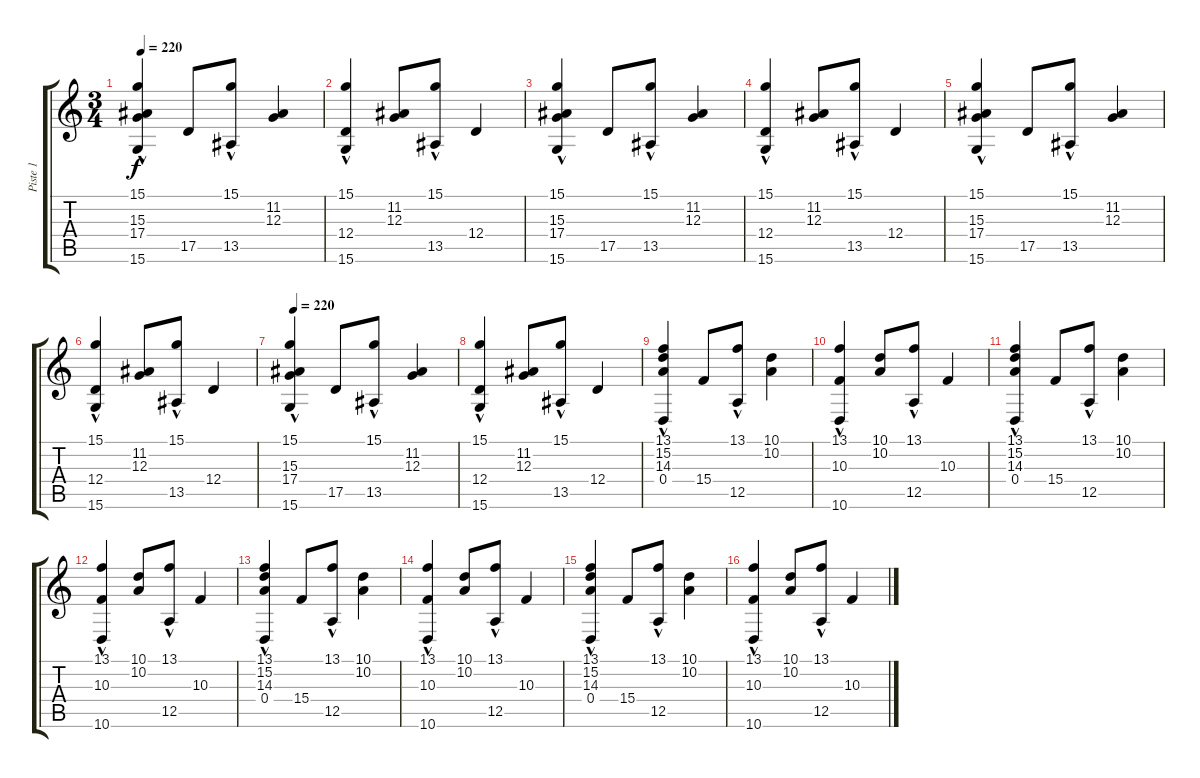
\track ("Piste 1" "Piste 1") {instrument harpsichord}
\staff {score tabs}
\tuning (E4 B3 G3 D3 A2 E2) {hide}
\ts (3 4)
\tempo 220
\clef g2
\ks c
(15.1{hac} 15.3 17.4 15.6{hac}).4{dy f} 17.5.8 (15.1{hac} 13.5{hac}).8 (11.2 12.3).4 |
(15.1{hac} 12.4 15.6{hac}).4 (11.2 12.3).8 (15.1{hac} 13.5{hac}).8 12.4.4 |
(15.1{hac} 15.3 17.4 15.6{hac}).4 17.5.8 (15.1{hac} 13.5{hac}).8 (11.2 12.3).4 |
(15.1{hac} 12.4 15.6{hac}).4 (11.2 12.3).8 (15.1{hac} 13.5{hac}).8 12.4.4 |
(15.1{hac} 15.3 17.4 15.6{hac}).4 17.5.8 (15.1{hac} 13.5{hac}).8 (11.2 12.3).4 |
(15.1{hac} 12.4 15.6{hac}).4 (11.2 12.3).8 (15.1{hac} 13.5{hac}).8 12.4.4 |
\tempo 220
(15.1{hac} 15.3 17.4 15.6{hac}).4 17.5.8 (15.1{hac} 13.5{hac}).8 (11.2 12.3).4 |
(15.1{hac} 12.4 15.6{hac}).4 (11.2 12.3).8 (15.1{hac} 13.5{hac}).8 12.4.4 |
(13.1{hac} 15.2 14.3 0.4{hac}).4 15.4.8 (13.1{hac} 12.5{hac}).8 (10.1 10.2).4 |
(13.1{hac} 10.3 10.6{hac}).4 (10.1 10.2).8 (13.1{hac} 12.5{hac}).8 10.3.4 |
(13.1{hac} 15.2 14.3 0.4{hac}).4 15.4.8 (13.1{hac} 12.5{hac}).8 (10.1 10.2).4 |
(13.1{hac} 10.3 10.6{hac}).4 (10.1 10.2).8 (13.1{hac} 12.5{hac}).8 10.3.4 |
(13.1{hac} 15.2 14.3 0.4{hac}).4 15.4.8 (13.1{hac} 12.5{hac}).8 (10.1 10.2).4 |
(13.1{hac} 10.3 10.6{hac}).4 (10.1 10.2).8 (13.1{hac} 12.5{hac}).8 10.3.4 |
(13.1{hac} 15.2 14.3 0.4{hac}).4 15.4.8 (13.1{hac} 12.5{hac}).8 (10.1 10.2).4 |
(13.1{hac} 10.3 10.6{hac}).4 (10.1 10.2).8 (13.1{hac} 12.5{hac}).8 10.3.4
